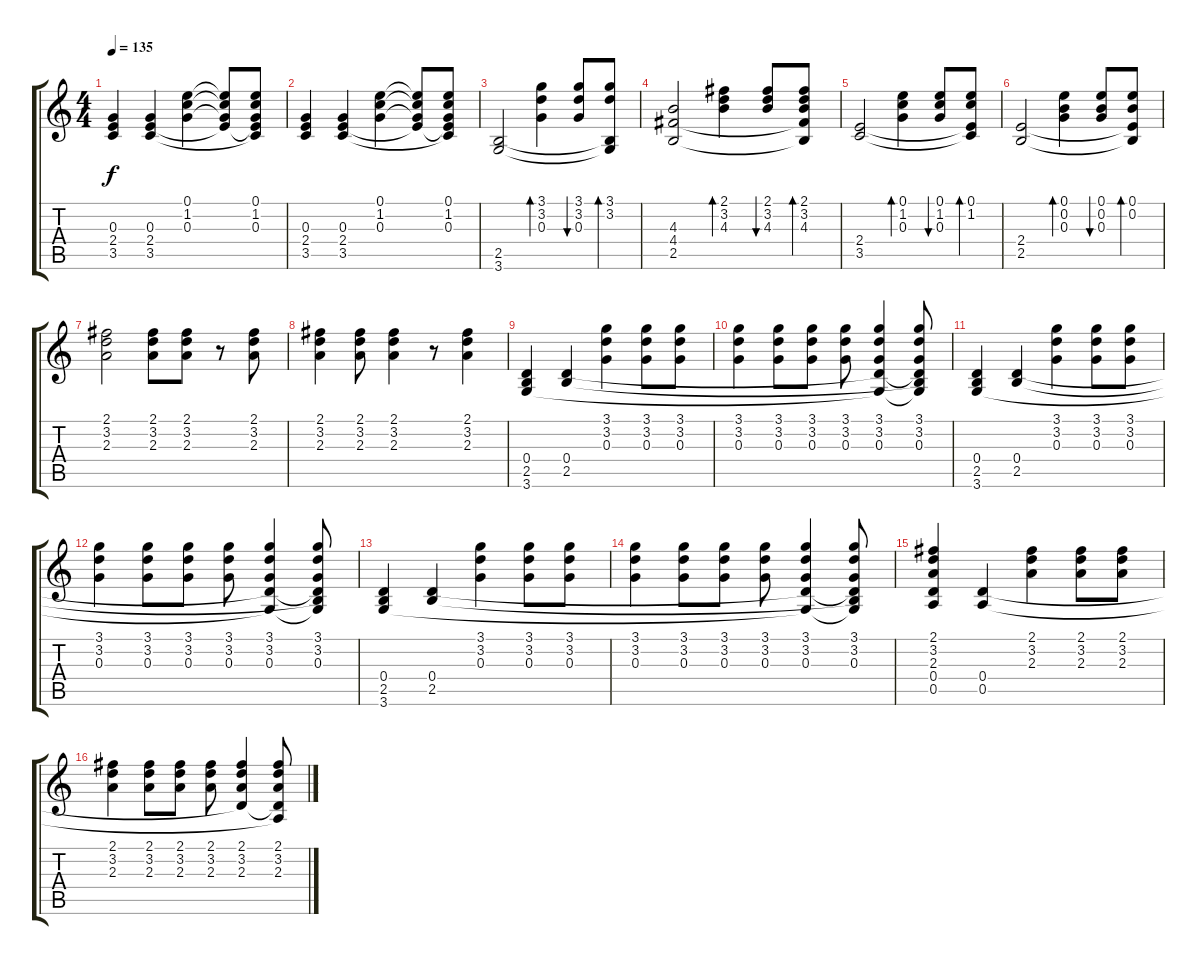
\track "" {instrument acousticguitarsteel}
\staff {score tabs}
\tuning (E4 B3 G3 D3 A2 E2) {hide}
\ts (4 4)
\tempo 135
\clef g2
\ks c
(0.3 2.4 3.5).4{dy f} (0.3 2.4 3.5).4 (0.1 1.2 0.3).4 (0.1{t} 1.2{t} 0.3{t} 2.4{t}).8 (0.1 1.2 0.3 2.4{t} 3.5{t}).8 |
(0.3 2.4 3.5).4 (0.3 2.4 3.5).4 (0.1 1.2 0.3).4 (0.1{t} 1.2{t} 0.3{t} 2.4{t}).8 (0.1 1.2 0.3 2.4{t} 3.5{t}).8 |
(2.5 3.6).2 (3.1 3.2 0.3).4{bd 60} (3.1 3.2 0.3).8{bu 60} (3.1 3.2 2.5{t} 3.6{t}).8{bd 60} |
(4.3 4.4 2.5).2 (2.1 3.2 4.3).4{bd 60} (2.1 3.2 4.3).8{bu 60} (2.1 3.2 4.3 4.4{t} 2.5{t}).8{bd 60} |
(2.4 3.5).2 (0.1 1.2 0.3).4{bd 60} (0.1 1.2 0.3).8{bu 60} (0.1 1.2 2.4{t} 3.5{t}).8{bd 60} |
(2.4 2.5).2 (0.1 0.2 0.3).4{bd 60} (0.1 0.2 0.3).8{bu 60} (0.1 0.2 2.4{t} 2.5{t}).8{bd 60} |
(2.1 3.2 2.3).2 (2.1 3.2 2.3).8 (2.1 3.2 2.3).8 r.8 (2.1 3.2 2.3).8 |
(2.1 3.2 2.3).4 (2.1 3.2 2.3).8 (2.1 3.2 2.3).4 r.8 (2.1 3.2 2.3).4 |
(0.4 2.5 3.6).4 (0.4 2.5).4 (3.1 3.2 0.3).4 (3.1 3.2 0.3).8 (3.1 3.2 0.3).8 |
(3.1 3.2 0.3).4 (3.1 3.2 0.3).8 (3.1 3.2 0.3).8 (3.1 3.2 0.3).8 (3.1 3.2 0.3 0.4{t} 3.6{t}).4 (3.1 3.2 0.3 0.4{t} 2.5{t} 3.6{t}).8 |
(0.4 2.5 3.6).4 (0.4 2.5).4 (3.1 3.2 0.3).4 (3.1 3.2 0.3).8 (3.1 3.2 0.3).8 |
(3.1 3.2 0.3).4 (3.1 3.2 0.3).8 (3.1 3.2 0.3).8 (3.1 3.2 0.3).8 (3.1 3.2 0.3 0.4{t} 3.6{t}).4 (3.1 3.2 0.3 0.4{t} 2.5{t} 3.6{t}).8 |
(0.4 2.5 3.6).4 (0.4 2.5).4 (3.1 3.2 0.3).4 (3.1 3.2 0.3).8 (3.1 3.2 0.3).8 |
(3.1 3.2 0.3).4 (3.1 3.2 0.3).8 (3.1 3.2 0.3).8 (3.1 3.2 0.3).8 (3.1 3.2 0.3 0.4{t} 3.6{t}).4 (3.1 3.2 0.3 0.4{t} 2.5{t} 3.6{t}).8 |
(2.1 3.2 2.3 0.4 0.5).4 (0.4 0.5).4 (2.1 3.2 2.3).4 (2.1 3.2 2.3).8 (2.1 3.2 2.3).8 |
(2.1 3.2 2.3).4 (2.1 3.2 2.3).8 (2.1 3.2 2.3).8 (2.1 3.2 2.3).8 (2.1 3.2 2.3 0.4{t}).4 (2.1 3.2 2.3 0.4{t} 0.5{t}).8
